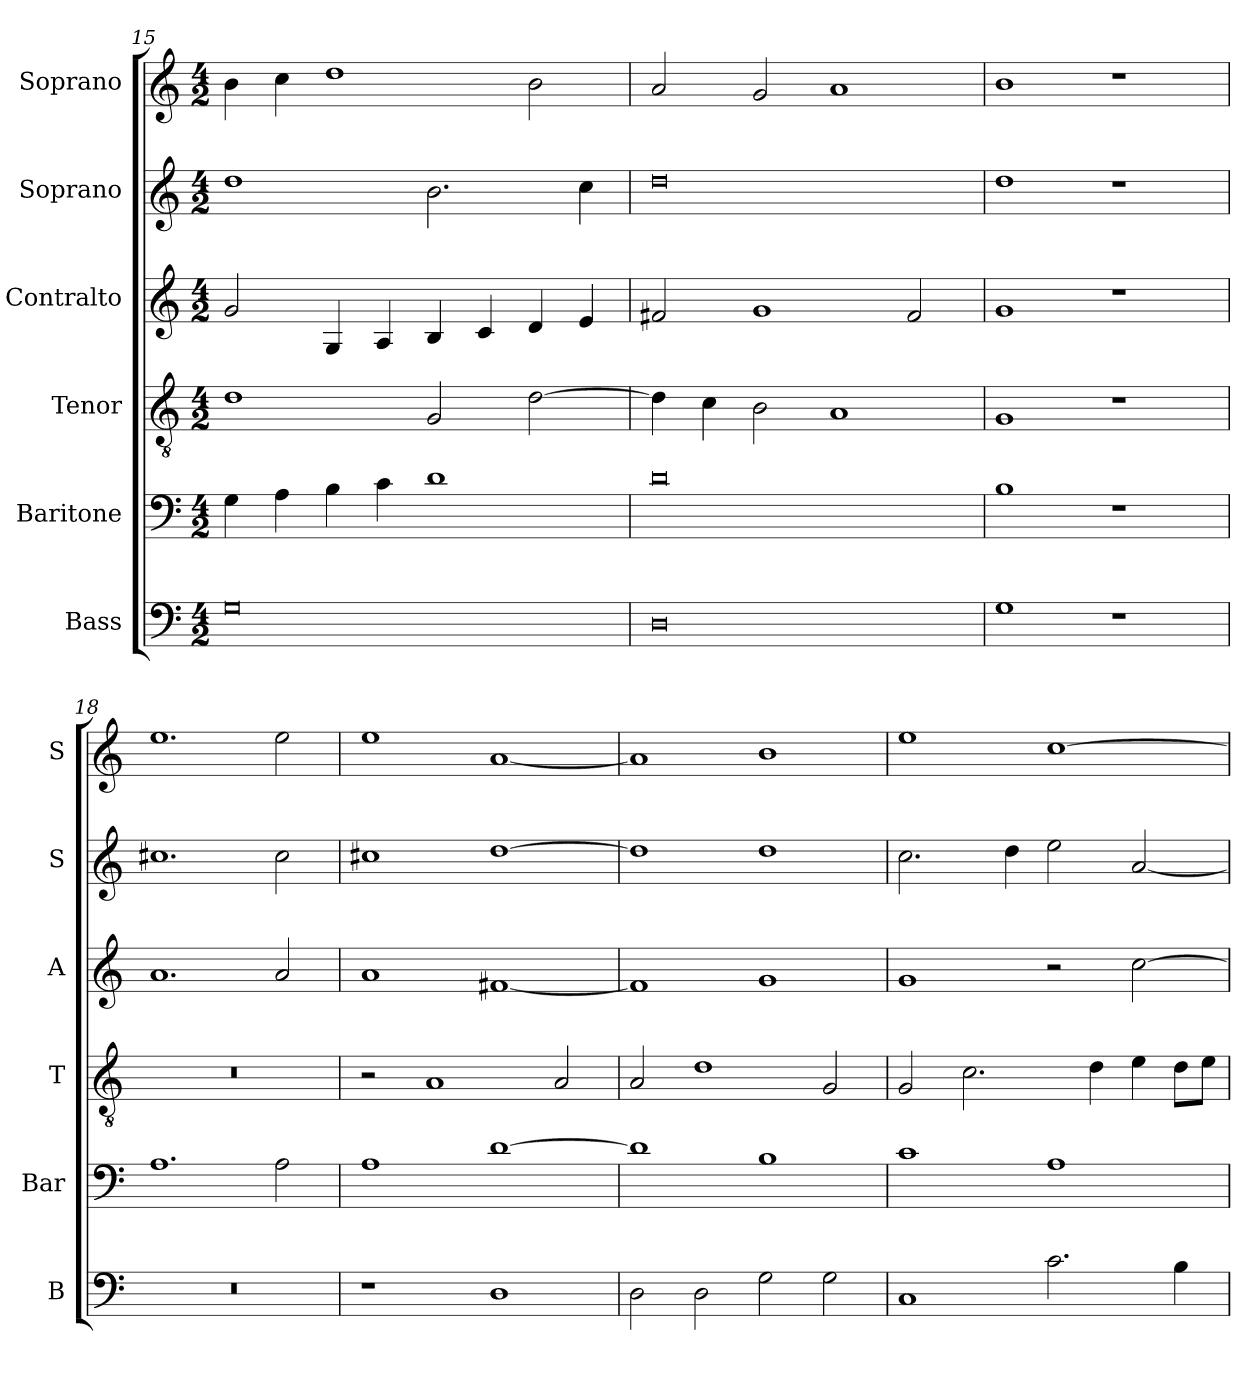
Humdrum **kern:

**kern	**kern	**kern	**kern	**kern	**kern
*part6	*part5	*part4	*part3	*part2	*part1
*staff6	*staff5	*staff4	*staff3	*staff2	*staff1
*I"Bass	*I"Baritone	*I"Tenor	*I"Contralto	*I"Soprano	*I"Soprano
*I'B	*I'Bar	*I'T	*I'A	*I'S	*I'S
*clefF4	*clefF4	*clefGv2	*clefG2	*clefG2	*clefG2
*k[]	*k[]	*k[]	*k[]	*k[]	*k[]
*G:mix	*G:mix	*G:mix	*G:mix	*G:mix	*G:mix
*M4/2	*M4/2	*M4/2	*M4/2	*M4/2	*M4/2
=15	=15	=15	=15	=15	=15
0G	4G	1d	2g	1dd	4b
.	4A	.	.	.	4cc
.	4B	.	4G	.	1dd
.	4c	.	4A	.	.
.	1d	2G	4B	2.b	.
.	.	.	4c	.	.
.	.	[2d	4d	.	2b
.	.	.	4e	4cc	.
=16	=16	=16	=16	=16	=16
0D	0d	4d]	2f#X	0dd	2a
.	.	4c	.	.	.
.	.	2B	1g	.	2g
.	.	1A	.	.	1a
.	.	.	2f#	.	.
=17	=17	=17	=17	=17	=17
1G	1B	1G	1g	1dd	1b
1r	1r	1r	1r	1r	1r
=18	=18	=18	=18	=18	=18
0r	1.A	0r	1.a	1.cc#X	1.ee
.	2A	.	2a	2cc#	2ee
=19	=19	=19	=19	=19	=19
1r	1A	2r	1a	1cc#X	1ee
.	.	1A	.	.	.
1D	[1d	.	[1f#X	[1dd	[1a
.	.	2A	.	.	.
=20	=20	=20	=20	=20	=20
2D	1d]	2A	1f#]	1dd]	1a]
2D	.	1d	.	.	.
2G	1B	.	1g	1dd	1b
2G	.	2G	.	.	.
=21	=21	=21	=21	=21	=21
1C	1c	2G	1g	2.cc	1ee
.	.	2.c	.	.	.
.	.	.	.	4dd	.
2.c	1A	.	2r	2ee	[1cc
.	.	4d	.	.	.
.	.	4e	[2cc	[2a	.
4B	.	8d\L	.	.	.
.	.	8e\J	.	.	.
=	=	=	=	=	=
*-	*-	*-	*-	*-	*-
